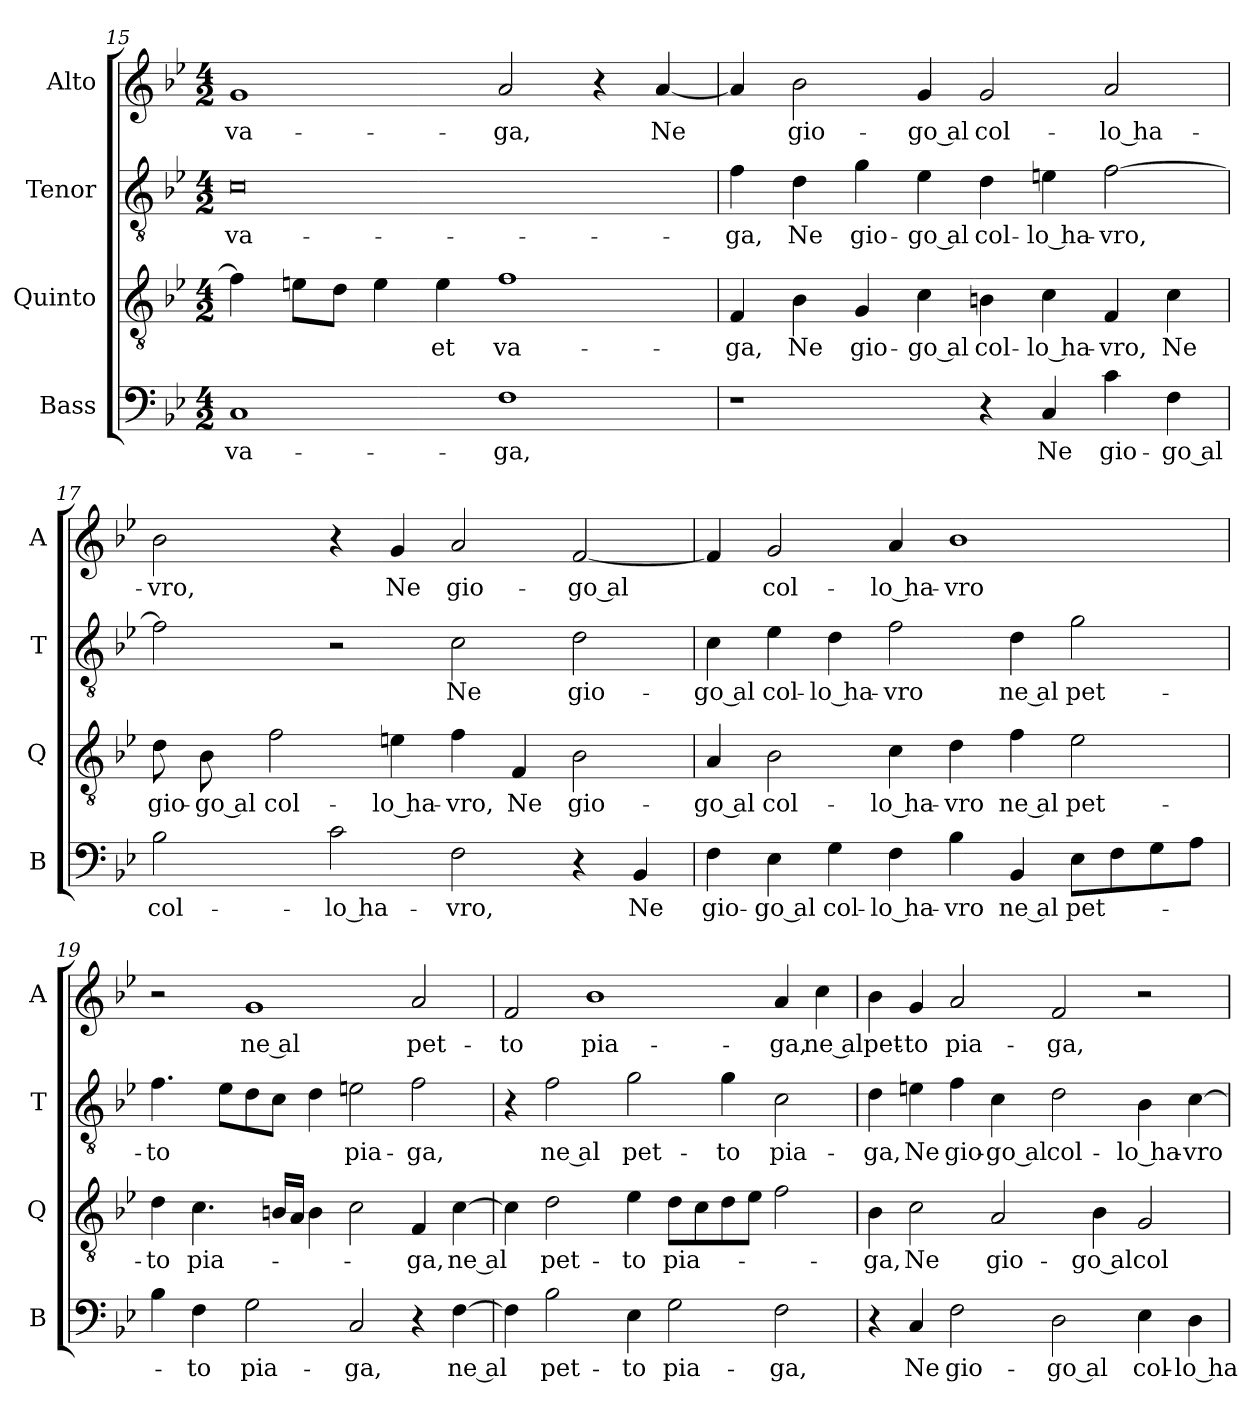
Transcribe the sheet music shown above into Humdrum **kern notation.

**kern	**text	**kern	**text	**kern	**text	**kern	**text
*part4	*part4	*part3	*part3	*part2	*part2	*part1	*part1
*staff4	*staff4	*staff3	*staff3	*staff2	*staff2	*staff1	*staff1
*I"Bass	*	*I"Quinto	*	*I"Tenor	*	*I"Alto	*
*I'B	*	*I'Q	*	*I'T	*	*I'A	*
*clefF4	*	*clefGv2	*	*clefGv2	*	*clefG2	*
*k[b-e-]	*	*k[b-e-]	*	*k[b-e-]	*	*k[b-e-]	*
*B-:	*	*B-:	*	*B-:	*	*B-:	*
*M4/2	*	*M4/2	*	*M4/2	*	*M4/2	*
=15	=15	=15	=15	=15	=15	=15	=15
!	!LO:LY:b	!	!	!	!LO:LY:b	!	!LO:LY:b
1C	va-	4f\]	.	0c	va-	1g	va-
.	.	8en\L	.	.	.	.	.
.	.	8d\J	.	.	.	.	.
.	.	4e\	.	.	.	.	.
!	!	!	!LO:LY:b	!	!	!	!
.	.	4e\	et	.	.	.	.
!	!LO:LY:b	!	!LO:LY:b	!	!	!	!LO:LY:b
1F	-ga,	1f	va-	.	.	2a/	-ga,
.	.	.	.	.	.	4r	.
!	!	!	!	!	!	!	!LO:LY:b
.	.	.	.	.	.	[4a/	Ne
!!LO:LB:g=z
=16	=16	=16	=16	=16	=16	=16	=16
!	!	!	!LO:LY:b	!	!LO:LY:b	!	!
1r	.	4F/	-ga,	4f\	-ga,	4a/]	.
!	!	!	!LO:LY:b	!	!LO:LY:b	!	!LO:LY:b
.	.	4B-\	Ne	4d\	Ne	2b-\	gio-
!	!	!	!LO:LY:b	!	!LO:LY:b	!	!
.	.	4G/	gio-	4g\	gio-	.	.
!	!	!	!LO:LY:b	!	!LO:LY:b	!	!LO:LY:b
.	.	4c\	-go al	4e-\	-go al	4g/	-go al
!	!	!	!LO:LY:b	!	!LO:LY:b	!	!LO:LY:b
4r	.	4Bn\	col-	4d\	col-	2g/	col-
!	!LO:LY:b	!	!LO:LY:b	!	!LO:LY:b	!	!
4C/	Ne	4c\	-lo ha-	4en\	-lo ha-	.	.
!	!LO:LY:b	!	!LO:LY:b	!	!LO:LY:b	!	!LO:LY:b
4c\	gio-	4F/	-vro,	[2f\	-vro,	2a/	-lo ha-
!	!LO:LY:b	!	!LO:LY:b	!	!	!	!
4F\	-go al	4c\	Ne	.	.	.	.
=17	=17	=17	=17	=17	=17	=17	=17
!	!LO:LY:b	!	!LO:LY:b	!	!	!	!LO:LY:b
2B-\	col-	8d\	gio-	2f\]	.	2b-\	-vro,
!	!	!	!LO:LY:b	!	!	!	!
.	.	8B-\	-go al	.	.	.	.
!	!	!	!LO:LY:b	!	!	!	!
.	.	2f\	col-	.	.	.	.
!	!LO:LY:b	!	!	!	!	!	!
2c\	-lo ha-	.	.	2r	.	4r	.
!	!	!	!LO:LY:b	!	!	!	!LO:LY:b
.	.	4en\	-lo ha-	.	.	4g/	Ne
!	!LO:LY:b	!	!LO:LY:b	!	!LO:LY:b	!	!LO:LY:b
2F\	-vro,	4f\	-vro,	2c\	Ne	2a/	gio-
!	!	!	!LO:LY:b	!	!	!	!
.	.	4F/	Ne	.	.	.	.
!	!	!	!LO:LY:b	!	!LO:LY:b	!	!LO:LY:b
4r	.	2B-\	gio-	2d\	gio-	[2f/	-go al
!	!LO:LY:b	!	!	!	!	!	!
4BB-/	Ne	.	.	.	.	.	.
=18	=18	=18	=18	=18	=18	=18	=18
!	!LO:LY:b	!	!LO:LY:b	!	!LO:LY:b	!	!
4F\	gio-	4A/	-go al	4c\	-go al	4f/]	.
!	!LO:LY:b	!	!LO:LY:b	!	!LO:LY:b	!	!LO:LY:b
4E-\	-go al	2B-\	col-	4e-\	col-	2g/	col-
!	!LO:LY:b	!	!	!	!LO:LY:b	!	!
4G\	col-	.	.	4d\	-lo ha-	.	.
!	!LO:LY:b	!	!LO:LY:b	!	!LO:LY:b	!	!LO:LY:b
4F\	-lo ha-	4c\	-lo ha-	2f\	-vro	4a/	-lo ha-
!	!LO:LY:b	!	!LO:LY:b	!	!	!	!LO:LY:b
4B-\	-vro	4d\	-vro	.	.	1b-	-vro
!	!LO:LY:b	!	!LO:LY:b	!	!LO:LY:b	!	!
4BB-/	ne al	4f\	ne al	4d\	ne al	.	.
!	!LO:LY:b	!	!LO:LY:b	!	!LO:LY:b	!	!
8E-\L	pet-	2e-\	pet-	2g\	pet-	.	.
8F\	.	.	.	.	.	.	.
8G\	.	.	.	.	.	.	.
8A\J	.	.	.	.	.	.	.
!!LO:PB:g=z
=19	=19	=19	=19	=19	=19	=19	=19
!	!	!	!LO:LY:b	!	!LO:LY:b	!	!
4B-\	.	4d\	-to	4.f\	-to	2r	.
!	!LO:LY:b	!	!LO:LY:b	!	!	!	!
4F\	-to	4.c\	pia-	.	.	.	.
.	.	.	.	8e-\L	.	.	.
!	!LO:LY:b	!	!	!	!	!	!LO:LY:b
2G\	pia-	.	.	8d\	.	1g	ne al
.	.	16Bn/LL	.	8c\J	.	.	.
.	.	16A/JJ	.	.	.	.	.
.	.	4B\	.	4d\	.	.	.
!	!LO:LY:b	!	!	!	!LO:LY:b	!	!
2C/	-ga,	2c\	.	2en\	pia-	.	.
!	!	!	!LO:LY:b	!	!LO:LY:b	!	!LO:LY:b
4r	.	4F/	-ga,	2f\	-ga,	2a/	pet-
!	!LO:LY:b	!	!LO:LY:b	!	!	!	!
[4F\	ne al	[4c\	ne al	.	.	.	.
=20	=20	=20	=20	=20	=20	=20	=20
!	!	!	!	!	!	!	!LO:LY:b
4F\]	.	4c\]	.	4r	.	2f/	-to
!	!LO:LY:b	!	!LO:LY:b	!	!LO:LY:b	!	!
2B-\	pet-	2d\	pet-	2f\	ne al	.	.
!	!	!	!	!	!	!	!LO:LY:b
.	.	.	.	.	.	1b-	pia-
!	!LO:LY:b	!	!LO:LY:b	!	!LO:LY:b	!	!
4E-\	-to	4e-\	-to	2g\	pet-	.	.
!	!LO:LY:b	!	!LO:LY:b	!	!	!	!
2G\	pia-	8d\L	pia-	.	.	.	.
.	.	8c\	.	.	.	.	.
!	!	!	!	!	!LO:LY:b	!	!
.	.	8d\	.	4g\	-to	.	.
.	.	8e-\J	.	.	.	.	.
!	!LO:LY:b	!	!	!	!LO:LY:b	!	!LO:LY:b
2F\	-ga,	2f\	.	2c\	pia-	4a/	-ga,
!	!	!	!	!	!	!	!LO:LY:b
.	.	.	.	.	.	4cc\	ne al
=21	=21	=21	=21	=21	=21	=21	=21
!	!	!	!LO:LY:b	!	!LO:LY:b	!	!LO:LY:b
4r	.	4B-\	-ga,	4d\	-ga,	4b-\	pet-
!	!LO:LY:b	!	!LO:LY:b	!	!LO:LY:b	!	!LO:LY:b
4C/	Ne	2c\	Ne	4en\	Ne	4g/	-to
!	!LO:LY:b	!	!	!	!LO:LY:b	!	!LO:LY:b
2F\	gio-	.	.	4f\	gio-	2a/	pia-
!	!	!	!LO:LY:b	!	!LO:LY:b	!	!
.	.	2A/	gio-	4c\	-go al	.	.
!	!LO:LY:b	!	!	!	!LO:LY:b	!	!LO:LY:b
2D\	-go al	.	.	2d\	col-	2f/	-ga,
!	!	!	!LO:LY:b	!	!	!	!
.	.	4B-\	-go al	.	.	.	.
!	!LO:LY:b	!	!LO:LY:b	!	!LO:LY:b	!	!
4E-\	col-	2G/	col-	4B-\	-lo ha-	2r	.
!	!LO:LY:b	!	!	!	!LO:LY:b	!	!
4D\	-lo ha-	.	.	[4c\	-vro	.	.
=	=	=	=	=	=	=	=
*-	*-	*-	*-	*-	*-	*-	*-
